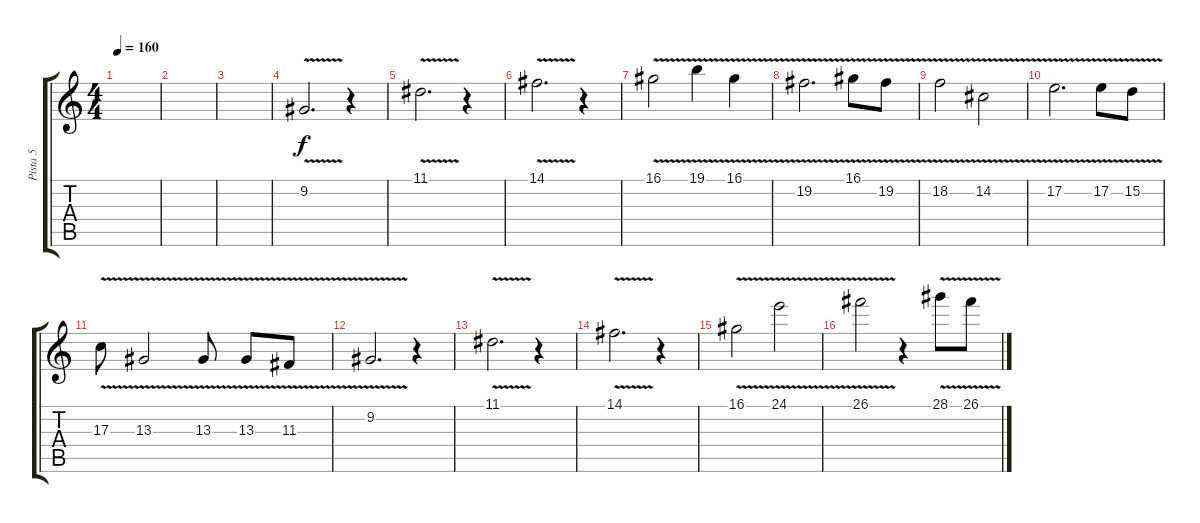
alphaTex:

\track ("Pista 5" "Pista 5") {instrument whistle}
\staff {score tabs}
\tuning (E4 B3 G3 D3 A2 E2) {hide}
\ts (4 4)
\tempo 160
\clef g2
\ks c
|
|
|
9.2{v}.2{d} r.4 |
11.1{v}.2{d} r.4 |
14.1{v}.2{d} r.4 |
16.1{v}.2 19.1{v}.4 16.1{v}.4 |
19.2{v}.2{d} 16.1{v}.8 19.2{v}.8 |
18.2{v}.2 14.2{v}.2 |
17.2{v}.2{d} 17.2{v}.8 15.2{v}.8 |
17.3{v}.8 13.3{v}.2 13.3{v}.8 13.3{v}.8 11.3{v}.8 |
9.2{v}.2{d} r.4 |
11.1{v}.2{d} r.4 |
14.1{v}.2{d} r.4 |
16.1{v}.2 24.1{v}.2 |
26.1{v}.2 r.4 28.1{v}.8 26.1{v}.8
